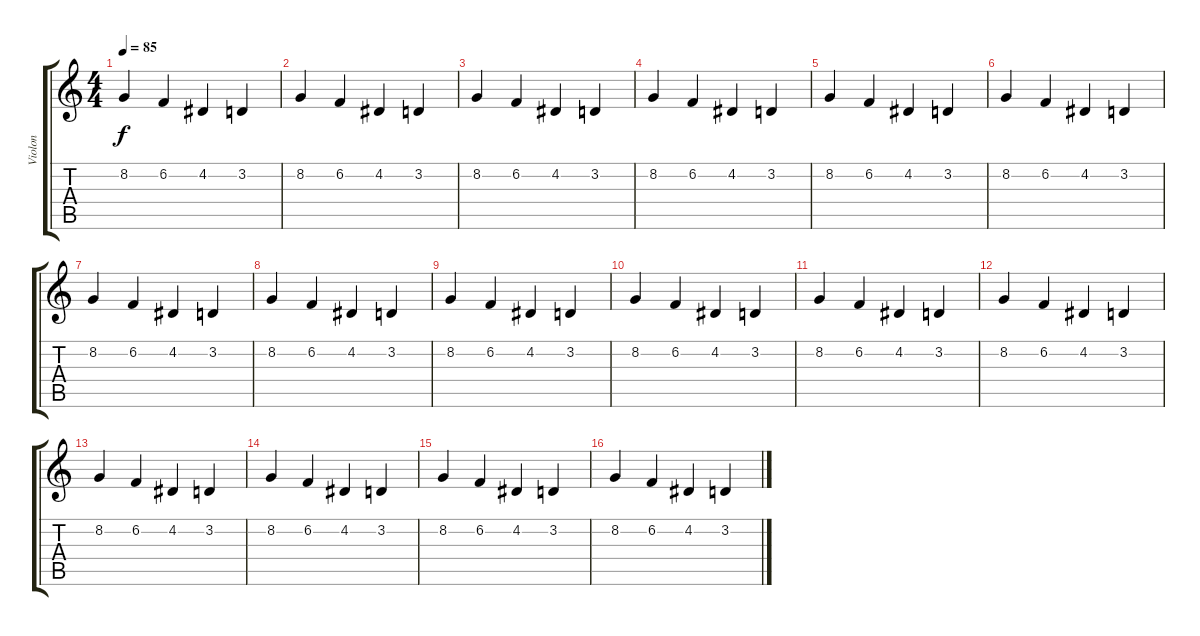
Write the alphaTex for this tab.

\track ("Violon" "Violon") {instrument violin}
\staff {score tabs}
\tuning (E4 B3 G3 D3 A2 E2) {hide}
\ts (4 4)
\tempo 85
\clef g2
\ks c
8.2.4{dy f volume 11 balance 10 instrument pizzicatostrings} 6.2.4{volume 11 balance 10 instrument pizzicatostrings} 4.2.4{volume 11 balance 10 instrument pizzicatostrings} 3.2.4{volume 11 balance 10 instrument pizzicatostrings} |
8.2.4{volume 11 balance 10 instrument pizzicatostrings} 6.2.4{volume 11 balance 10 instrument pizzicatostrings} 4.2.4{volume 11 balance 10 instrument pizzicatostrings} 3.2.4{volume 11 balance 10 instrument pizzicatostrings} |
8.2.4{volume 11 balance 10 instrument pizzicatostrings} 6.2.4{volume 11 balance 10 instrument pizzicatostrings} 4.2.4{volume 11 balance 10 instrument pizzicatostrings} 3.2.4{volume 11 balance 10 instrument pizzicatostrings} |
8.2.4{volume 11 balance 10 instrument pizzicatostrings} 6.2.4{volume 11 balance 10 instrument pizzicatostrings} 4.2.4{volume 11 balance 10 instrument pizzicatostrings} 3.2.4{volume 11 balance 10 instrument pizzicatostrings} |
8.2.4{volume 11 balance 10 instrument pizzicatostrings} 6.2.4{volume 11 balance 10 instrument pizzicatostrings} 4.2.4{volume 11 balance 10 instrument pizzicatostrings} 3.2.4{volume 11 balance 10 instrument pizzicatostrings} |
8.2.4{volume 11 balance 10 instrument pizzicatostrings} 6.2.4{volume 11 balance 10 instrument pizzicatostrings} 4.2.4{volume 11 balance 10 instrument pizzicatostrings} 3.2.4{volume 11 balance 10 instrument pizzicatostrings} |
8.2.4{volume 11 balance 10 instrument pizzicatostrings} 6.2.4{volume 11 balance 10 instrument pizzicatostrings} 4.2.4{volume 11 balance 10 instrument pizzicatostrings} 3.2.4{volume 11 balance 10 instrument pizzicatostrings} |
8.2.4{volume 11 balance 10 instrument pizzicatostrings} 6.2.4{volume 11 balance 10 instrument pizzicatostrings} 4.2.4{volume 11 balance 10 instrument pizzicatostrings} 3.2.4{volume 11 balance 10 instrument pizzicatostrings} |
8.2.4{volume 11 balance 10 instrument pizzicatostrings} 6.2.4{volume 11 balance 10 instrument pizzicatostrings} 4.2.4{volume 11 balance 10 instrument pizzicatostrings} 3.2.4{volume 11 balance 10 instrument pizzicatostrings} |
8.2.4{volume 11 balance 10 instrument pizzicatostrings} 6.2.4{volume 11 balance 10 instrument pizzicatostrings} 4.2.4{volume 11 balance 10 instrument pizzicatostrings} 3.2.4{volume 11 balance 10 instrument pizzicatostrings} |
8.2.4{volume 11 balance 10 instrument pizzicatostrings} 6.2.4{volume 11 balance 10 instrument pizzicatostrings} 4.2.4{volume 11 balance 10 instrument pizzicatostrings} 3.2.4{volume 11 balance 10 instrument pizzicatostrings} |
8.2.4{volume 11 balance 10 instrument pizzicatostrings} 6.2.4{volume 11 balance 10 instrument pizzicatostrings} 4.2.4{volume 11 balance 10 instrument pizzicatostrings} 3.2.4{volume 11 balance 10 instrument pizzicatostrings} |
8.2.4{volume 11 balance 10 instrument pizzicatostrings} 6.2.4{volume 11 balance 10 instrument pizzicatostrings} 4.2.4{volume 11 balance 10 instrument pizzicatostrings} 3.2.4{volume 11 balance 10 instrument pizzicatostrings} |
8.2.4{volume 11 balance 10 instrument pizzicatostrings} 6.2.4{volume 11 balance 10 instrument pizzicatostrings} 4.2.4{volume 11 balance 10 instrument pizzicatostrings} 3.2.4{volume 11 balance 10 instrument pizzicatostrings} |
8.2.4{volume 11 balance 10 instrument pizzicatostrings} 6.2.4{volume 11 balance 10 instrument pizzicatostrings} 4.2.4{volume 11 balance 10 instrument pizzicatostrings} 3.2.4{volume 11 balance 10 instrument pizzicatostrings} |
8.2.4{volume 11 balance 10 instrument pizzicatostrings} 6.2.4{volume 11 balance 10 instrument pizzicatostrings} 4.2.4{volume 11 balance 10 instrument pizzicatostrings} 3.2.4{volume 11 balance 10 instrument pizzicatostrings}
